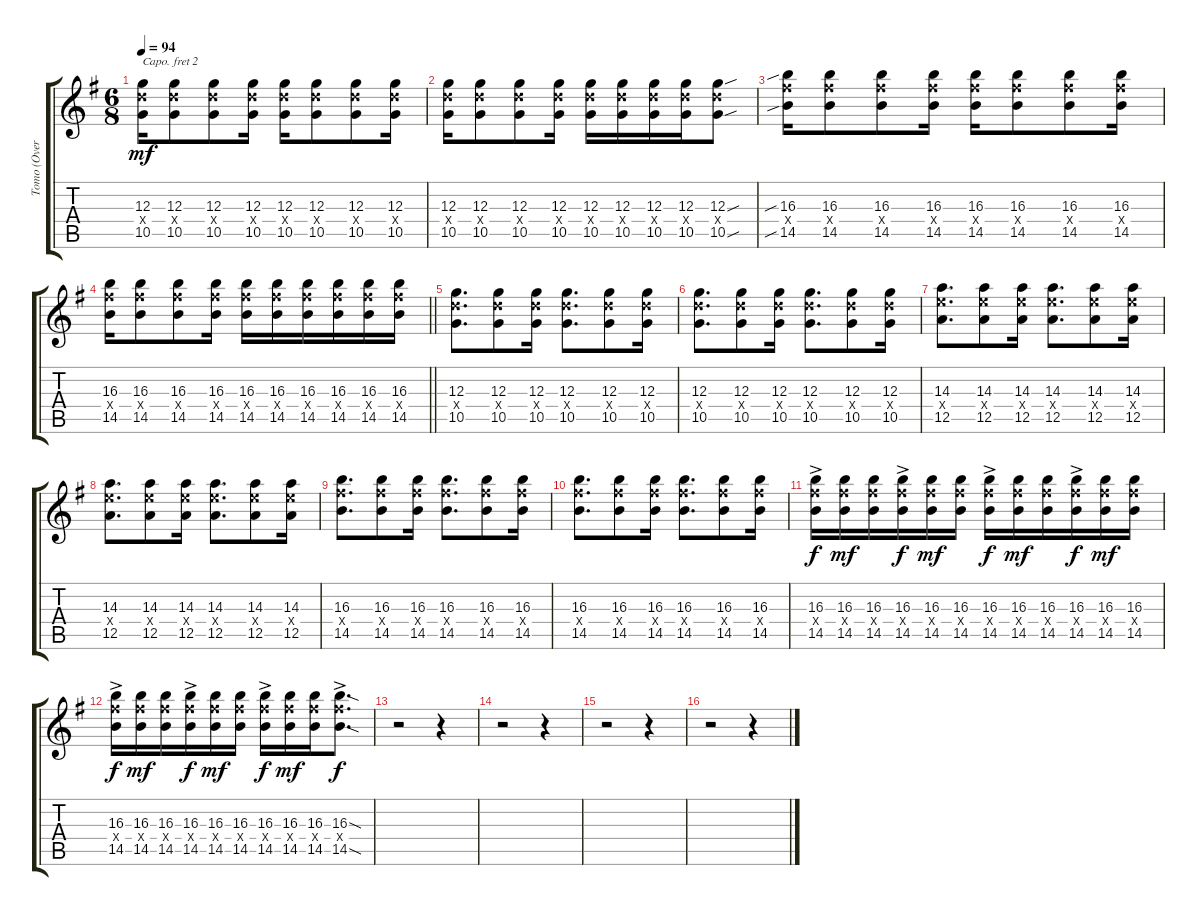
\track ("Tomo (Overdub) - Dist" "Tomo (Over") {instrument distortionguitar}
\staff {score tabs}
\capo 2
\tuning (D4 A3 F3 C3 G2 D2) {hide}
\ts (6 8)
\tempo 94
\clef g2
\ks g
(12.3 12.4{x} 10.5).16{dy mf} (12.3 12.4{x} 10.5).8 (12.3 12.4{x} 10.5).8 (12.3 12.4{x} 10.5).16 (12.3 12.4{x} 10.5).16 (12.3 12.4{x} 10.5).8 (12.3 12.4{x} 10.5).8 (12.3 12.4{x} 10.5).16 |
(12.3 12.4{x} 10.5).16 (12.3 12.4{x} 10.5).8 (12.3 12.4{x} 10.5).8 (12.3 12.4{x} 10.5).16 (12.3 12.4{x} 10.5).16 (12.3 12.4{x} 10.5).16 (12.3 12.4{x} 10.5).16 (12.3 12.4{x} 10.5).16 (12.3{sou} 12.4{x} 10.5{sou}).8 |
(16.3{sib} 16.4{x} 14.5{sib}).16 (16.3 16.4{x} 14.5).8 (16.3 16.4{x} 14.5).8 (16.3 16.4{x} 14.5).16 (16.3 16.4{x} 14.5).16 (16.3 16.4{x} 14.5).8 (16.3 16.4{x} 14.5).8 (16.3 16.4{x} 14.5).16 |
\barLineRight lightlight
(16.3 16.4{x} 14.5).16 (16.3 16.4{x} 14.5).8 (16.3 16.4{x} 14.5).8 (16.3 16.4{x} 14.5).16 (16.3 16.4{x} 14.5).16 (16.3 16.4{x} 14.5).16 (16.3 16.4{x} 14.5).16 (16.3 16.4{x} 14.5).16 (16.3 16.4{x} 14.5).16 (16.3 16.4{x} 14.5).16 |
(12.3 12.4{x} 10.5).8{d} (12.3 12.4{x} 10.5).8 (12.3 12.4{x} 10.5).16 (12.3 12.4{x} 10.5).8{d} (12.3 12.4{x} 10.5).8 (12.3 12.4{x} 10.5).16 |
(12.3 12.4{x} 10.5).8{d} (12.3 12.4{x} 10.5).8 (12.3 12.4{x} 10.5).16 (12.3 12.4{x} 10.5).8{d} (12.3 12.4{x} 10.5).8 (12.3 12.4{x} 10.5).16 |
(14.3 14.4{x} 12.5).8{d} (14.3 14.4{x} 12.5).8 (14.3 14.4{x} 12.5).16 (14.3 14.4{x} 12.5).8{d} (14.3 14.4{x} 12.5).8 (14.3 14.4{x} 12.5).16 |
(14.3 14.4{x} 12.5).8{d} (14.3 14.4{x} 12.5).8 (14.3 14.4{x} 12.5).16 (14.3 14.4{x} 12.5).8{d} (14.3 14.4{x} 12.5).8 (14.3 14.4{x} 12.5).16 |
(16.3 16.4{x} 14.5).8{d} (16.3 16.4{x} 14.5).8 (16.3 16.4{x} 14.5).16 (16.3 16.4{x} 14.5).8{d} (16.3 16.4{x} 14.5).8 (16.3 16.4{x} 14.5).16 |
(16.3 16.4{x} 14.5).8{d} (16.3 16.4{x} 14.5).8 (16.3 16.4{x} 14.5).16 (16.3 16.4{x} 14.5).8{d} (16.3 16.4{x} 14.5).8 (16.3 16.4{x} 14.5).16 |
(16.3{ac} 16.4{ac x} 14.5{ac}).16{dy f} (16.3 16.4{x} 14.5).16{dy mf} (16.3 16.4{x} 14.5).16 (16.3{ac} 16.4{ac x} 14.5{ac}).16{dy f} (16.3 16.4{x} 14.5).16{dy mf} (16.3 16.4{x} 14.5).16 (16.3{ac} 16.4{ac x} 14.5{ac}).16{dy f} (16.3 16.4{x} 14.5).16{dy mf} (16.3 16.4{x} 14.5).16 (16.3{ac} 16.4{ac x} 14.5{ac}).16{dy f} (16.3 16.4{x} 14.5).16{dy mf} (16.3 16.4{x} 14.5).16 |
(16.3{ac} 16.4{ac x} 14.5{ac}).16{dy f} (16.3 16.4{x} 14.5).16{dy mf} (16.3 16.4{x} 14.5).16 (16.3{ac} 16.4{ac x} 14.5{ac}).16{dy f} (16.3 16.4{x} 14.5).16{dy mf} (16.3 16.4{x} 14.5).16 (16.3{ac} 16.4{ac x} 14.5{ac}).16{dy f} (16.3 16.4{x} 14.5).16{dy mf} (16.3 16.4{x} 14.5).16 (16.3{sod ac} 16.4{ac x} 14.5{sod ac}).8{d dy f} |
r.2 r.4 |
r.2 r.4 |
r.2 r.4 |
r.2 r.4
